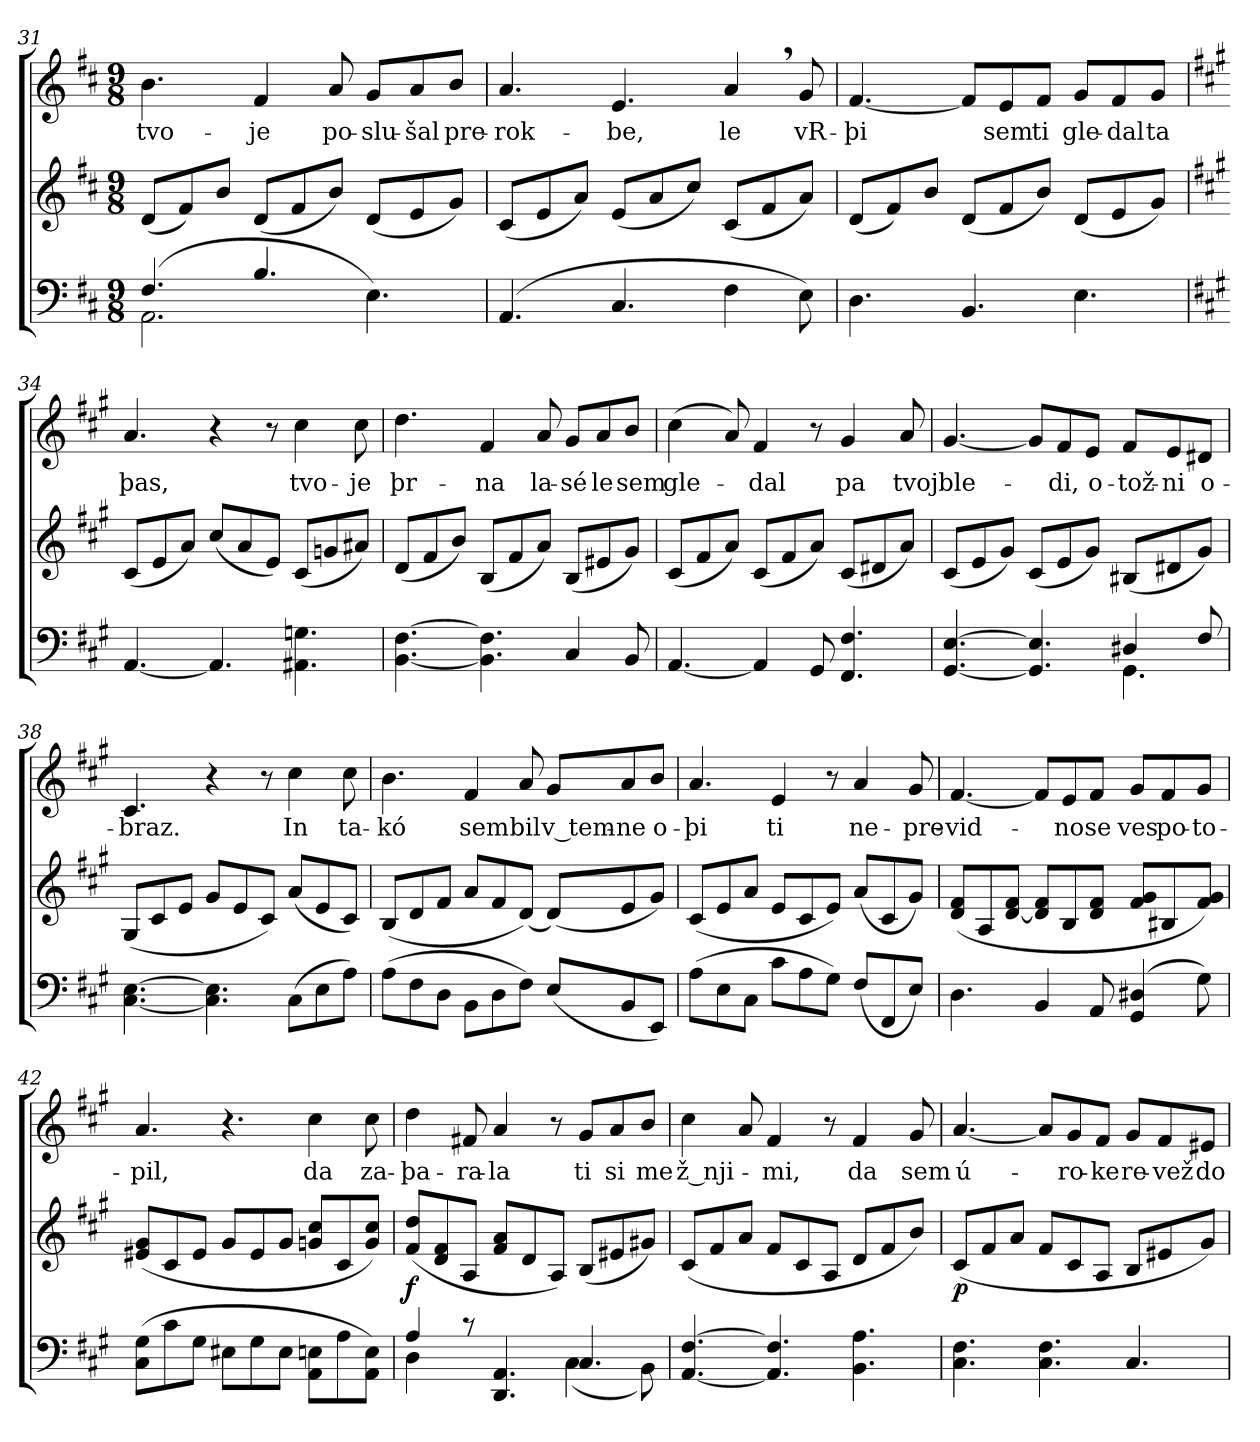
**kern	**kern	**dynam	**kern	**text
*part3	*part2	*part2	*part1	*part1
*staff3	*staff2	*staff2	*staff1	*staff1
*clefF4	*clefG2	*	*clefG2	*
*k[f#c#]	*k[f#c#]	*	*k[f#c#]	*
*D:	*D:	*	*D:	*
*M9/8	*M9/8	*	*M9/8	*
=31	=31	=31	=31	=31
*^	*	*	*	*
!	!	!	!	!	!LO:LY:b
2.AA\	(4.F#/	(<8d/L	.	4.b\	tvo-
.	.	8f#/)	.	.	.
.	.	8b/J	.	.	.
!	!	!	!	!	!LO:LY:b
.	4.B/	(<8d/L	.	4f#/	-je
.	.	8f#/	.	.	.
!	!	!	!	!	!LO:LY:b
.	.	8b/J)	.	8a/	po-
!	!	!	!	!	!LO:LY:b
4.ryy	4.E\)	(<8d/L	.	8g/L	-slu-
!	!	!	!	!	!LO:LY:b:rj
.	.	8e/	.	8a/	-šal
!	!	!	!	!	!LO:LY:b
.	.	8g/J)	.	8b/J	pre-
*v	*v	*	*	*	*
=32	=32	=32	=32	=32
!	!	!	!	!LO:LY:b:rj
(4.AA/	(<8c#/L	.	4.a/	-rok-
.	8e/	.	.	.
.	8a/J)	.	.	.
!	!	!	!	!LO:LY:b
4.C#/	(<8e/L	.	4.e/	-be,
.	8a/	.	.	.
.	8cc#/J)	.	.	.
!	!	!	!	!LO:LY:b
4F#\	(<8c#/L	.	4a,>/	le
.	8f#/	.	.	.
!	!	!	!	!LO:LY:b:rj
8E\)	8a/J)	.	8g/	vR-
=33	=33	=33	=33	=33
!	!	!	!	!LO:LY:b
4.D\	(<8d/L	.	[<4.f#/	-þi
.	8f#/)	.	.	.
.	8b/J	.	.	.
4.BB/	(<8d/L	.	8f#/L]	.
!	!	!	!	!LO:LY:b
.	8f#/	.	8e/	sem
!	!	!	!	!LO:LY:b
.	8b/J)	.	8f#/J	ti
!	!	!	!	!LO:LY:b
4.E\	(<8d/L	.	8g/L	gle-
!	!	!	!	!LO:LY:b:rj
.	8e/	.	8f#/	-dal
!	!	!	!	!LO:LY:b
.	8g/J)	.	8g/J	ta
!!LO:LB:g=z
=34	=34	=34	=34	=34
*k[f#c#g#]	*k[f#c#g#]	*	*k[f#c#g#]	*
*A:	*A:	*	*A:	*
!	!	!	!	!LO:LY:b
[<4.AA/	(<8c#/L	.	4.a/	þas,
.	8e/	.	.	.
.	8a/J)	.	.	.
4.AA/]	(<8cc#/L	.	4r	.
.	8a/	.	.	.
.	8e/J)	.	8r	.
!	!	!	!	!LO:LY:b
4.AA#X\ 4.Gn\	(<8c#/L	.	4cc#\	tvo-
.	8gn/	.	.	.
!	!	!	!	!LO:LY:b
.	8a#X/J)	.	8cc#\	-je
=35	=35	=35	=35	=35
!	!	!	!	!LO:LY:b
[<4.BB\ [>4.F#\	(<8d/L	.	4.dd\	þr-
.	8f#/	.	.	.
.	8b/J)	.	.	.
!	!	!	!	!LO:LY:b
4.BB\] 4.F#\]	(<8B/L	.	4f#/	-na
.	8f#/	.	.	.
!	!	!	!	!LO:LY:b
.	8a/J)	.	8a/	la-
!	!	!	!	!LO:LY:b:rj
4C#/	(<8B/L	.	8g#/L	-sé
!	!	!	!	!LO:LY:b
.	8e#X/	.	8a/	le
!	!	!	!	!LO:LY:b
8BB/	8g#/J)	.	8b/J	sem
=36	=36	=36	=36	=36
!	!	!	!	!LO:LY:b
[<4.AA/	(<8c#/L	.	(>4cc#\	gle-
.	8f#/	.	.	.
.	8a/J)	.	8a/)	.
!	!	!	!	!LO:LY:b
4AA/]	(<8c#/L	.	4f#/	-dal
.	8f#/	.	.	.
8GG#/	8a/J)	.	8r	.
!	!	!	!	!LO:LY:b
4.FF#/ 4.F#/	(<8c#/L	.	4g#/	pa
.	8d#X/	.	.	.
!	!	!	!	!LO:LY:b
.	8a/J)	.	8a</	tvoj
!!LO:LB:g=z
=37	=37	=37	=37	=37
*^	*	*	*	*
!	!	!	!	!	!LO:LY:b
[<4.GG#/ [>4.E/	2.ryy	(<8c#/L	.	[<4.g#/	ble-
.	.	8e/	.	.	.
.	.	8g#/J)	.	.	.
4.GG#/] 4.E/]	.	(<8c#/L	.	8g#/L]	.
!	!	!	!	!	!LO:LY:b
.	.	8e/	.	8f#/	-di,
!	!	!	!	!	!LO:LY:b
.	.	8g#/J)	.	8e/J	o-
!	!	!	!	!	!LO:LY:b
4D#X/	4.GG#\	(<8B#X/L	.	8f#/L	-tož-
!	!	!	!	!	!LO:LY:b:rj
.	.	8d#X/	.	8e/	-ni
!	!	!	!	!	!LO:LY:b
8F#/	.	8g#/J)	.	8d#X/J	o-
*v	*v	*	*	*	*
=38	=38	=38	=38	=38
!	!	!	!	!LO:LY:b
[<4.C#\ [>4.E\	(<8G#/L	.	4.c#/	-braz.
.	8c#/	.	.	.
.	8e/J	.	.	.
4.C#\] 4.E\]	8g#/L	.	4r	.
.	8e/	.	.	.
.	8c#/J)	.	8r	.
!	!	!	!	!LO:LY:b
(>8C#\L	(<8a/L	.	4cc#\	In
8E\	8e/	.	.	.
!	!	!	!	!LO:LY:b
8A\J)	8c#/J)	.	8cc#\	ta-
=39	=39	=39	=39	=39
!	!	!	!	!LO:LY:b
(>8A\L	(<8B/L	.	4.b\	-kó
8F#\	8d/	.	.	.
8D\J	8f#/J	.	.	.
!	!	!	!	!LO:LY:b
8BB\L	8a/L	.	4f#/	sem
8D\	8f#/	.	.	.
!	!	!	!	!LO:LY:b
8F#\J)	(8d/J)	.	8a/	bil
!	!	!	!	!LO:LY:b:rj
(<8E/L	(<8d/L)	.	8g#/L	v tem-
!	!	!	!	!LO:LY:b:rj
8BB/	8e/	.	8a/	-ne
!	!	!	!	!LO:LY:b
8EE/J)	8g#/J)	.	8b/J	o-
!!LO:LB:g=z
=40	=40	=40	=40	=40
!	!	!	!	!LO:LY:b
(>8A\L	(<8c#/L	.	4.a/	-þi
8E\	8e/	.	.	.
8C#\J	8a/J	.	.	.
!	!	!	!	!LO:LY:b
8c#\L	8e/L	.	4e/	ti
8A\	8c#/	.	.	.
8G#\J)	8e/J)	.	8r	.
!	!	!	!	!LO:LY:b
(<8F#/L	(<8a/L	.	4a/	ne-
8FF#/	8c#/	.	.	.
!	!	!	!	!LO:LY:b
8E/J)	8g#/J)	.	8g#/	-pre-
=41	=41	=41	=41	=41
!	!	!	!	!LO:LY:b
4.D\	(<8d/ 8f#/L	.	[<4.f#/	-vid-
.	8A/	.	.	.
.	[<8d/ 8f#/J	.	.	.
4BB/	8d/] 8f#/L	.	8f#/L]	.
!	!	!	!	!LO:LY:b
.	8B/	.	8e/	-no
!	!	!	!	!LO:LY:b
8AA/	8d/ 8f#/J	.	8f#/J	se
!	!	!	!	!LO:LY:b
(4GG#/ 4D#X/	8f#/ 8g#/L	.	8g#/L	ves
!	!	!	!	!LO:LY:b
.	8B#X/	.	8f#/	po-
!	!	!	!	!LO:LY:b:rj
8G#\)	8f#/ 8g#/J)	.	8g#/J	-to-
=42	=42	=42	=42	=42
!	!	!	!	!LO:LY:b
(>8C#\ 8G#\L	(<8e#X/ 8g#/L	.	4.a/	-pil,
8c#\	8c#/	.	.	.
8G#\J	8e#/J	.	.	.
8E#X\L	8g#/L	.	4.r	.
8G#\	8e#/	.	.	.
8E#\J	8g#/J	.	.	.
!	!	!	!	!LO:LY:b
8AA\ 8En\L	8gn/ 8cc#/L	.	4cc#\	da
8A\	8c#/	.	.	.
!	!	!	!	!LO:LY:b
8AA\ 8E\J)	8g/ 8cc#/J)	.	8cc#\	za-
!!LO:PB:g=z
=43	=43	=43	=43	=43
*^	*	*	*	*
!	!	!	!LO:DY:b	!	!LO:LY:b
4A/	4D\	(<8f#/ 8dd/L	f	4dd\	-þa-
.	.	8d/ 8f#/	.	.	.
!	!	!	!	!	!LO:LY:b
8rc	2ryy	8A/J	.	8f#X/	-ra-
!	!	!	!	!	!LO:LY:b:rj
4.DD/ 4.AA/	.	8f#/ 8a/L	.	4a/	-la
.	.	8d/	.	.	.
.	.	8A/J)	.	8r	.
!	!	!	!	!	!LO:LY:b
4.C#/	(<4C#\	(<8B/L	.	8g#/L	ti
!	!	!	!	!	!LO:LY:b
.	.	8e#X/	.	8a/	si
!	!	!	!	!	!LO:LY:b
.	8BB\)	8g#X/J)	.	8b/J	me
=44	=44	=44	=44	=44	=44
!	!	!	!	!	!LO:LY:b
*v	*v	*	*	*	*
[<4.AA/ [>4.F#/	(<8c#/L	.	4cc#\	ž nji-
.	8f#/	.	.	.
.	8a/J	.	8a/	.
!	!	!	!	!LO:LY:b
4.AA/] 4.F#/]	8f#/L	.	4f#/	-mi,
.	8c#/	.	.	.
.	8A/J	.	8r	.
!	!	!	!	!LO:LY:b
4.BB\ 4.A\	8d/L	.	4f#/	da
.	8f#/	.	.	.
!	!	!	!	!LO:LY:b
.	8b/J)	.	8g#/	sem
=45	=45	=45	=45	=45
!	!	!LO:DY:b	!	!LO:LY:b
4.C#\ 4.F#\	(<8c#/L	p	[<4.a/	ú-
.	8f#/	.	.	.
.	8a/J	.	.	.
4.C#\ 4.F#\	8f#/L	.	8a/L]	.
!	!	!	!	!LO:LY:b
.	8c#/	.	8g#/	-ro-
!	!	!	!	!LO:LY:b:rj
.	8A/J	.	8f#/J	-ke
!	!	!	!	!LO:LY:b
4.C#/	8B/L	.	8g#/L	re-
!	!	!	!	!LO:LY:b
.	8e#X/	.	8f#/	-vež
!	!	!	!	!LO:LY:b
.	8g#/J)	.	8e#X/J	do-
=	=	=	=	=
*-	*-	*-	*-	*-
